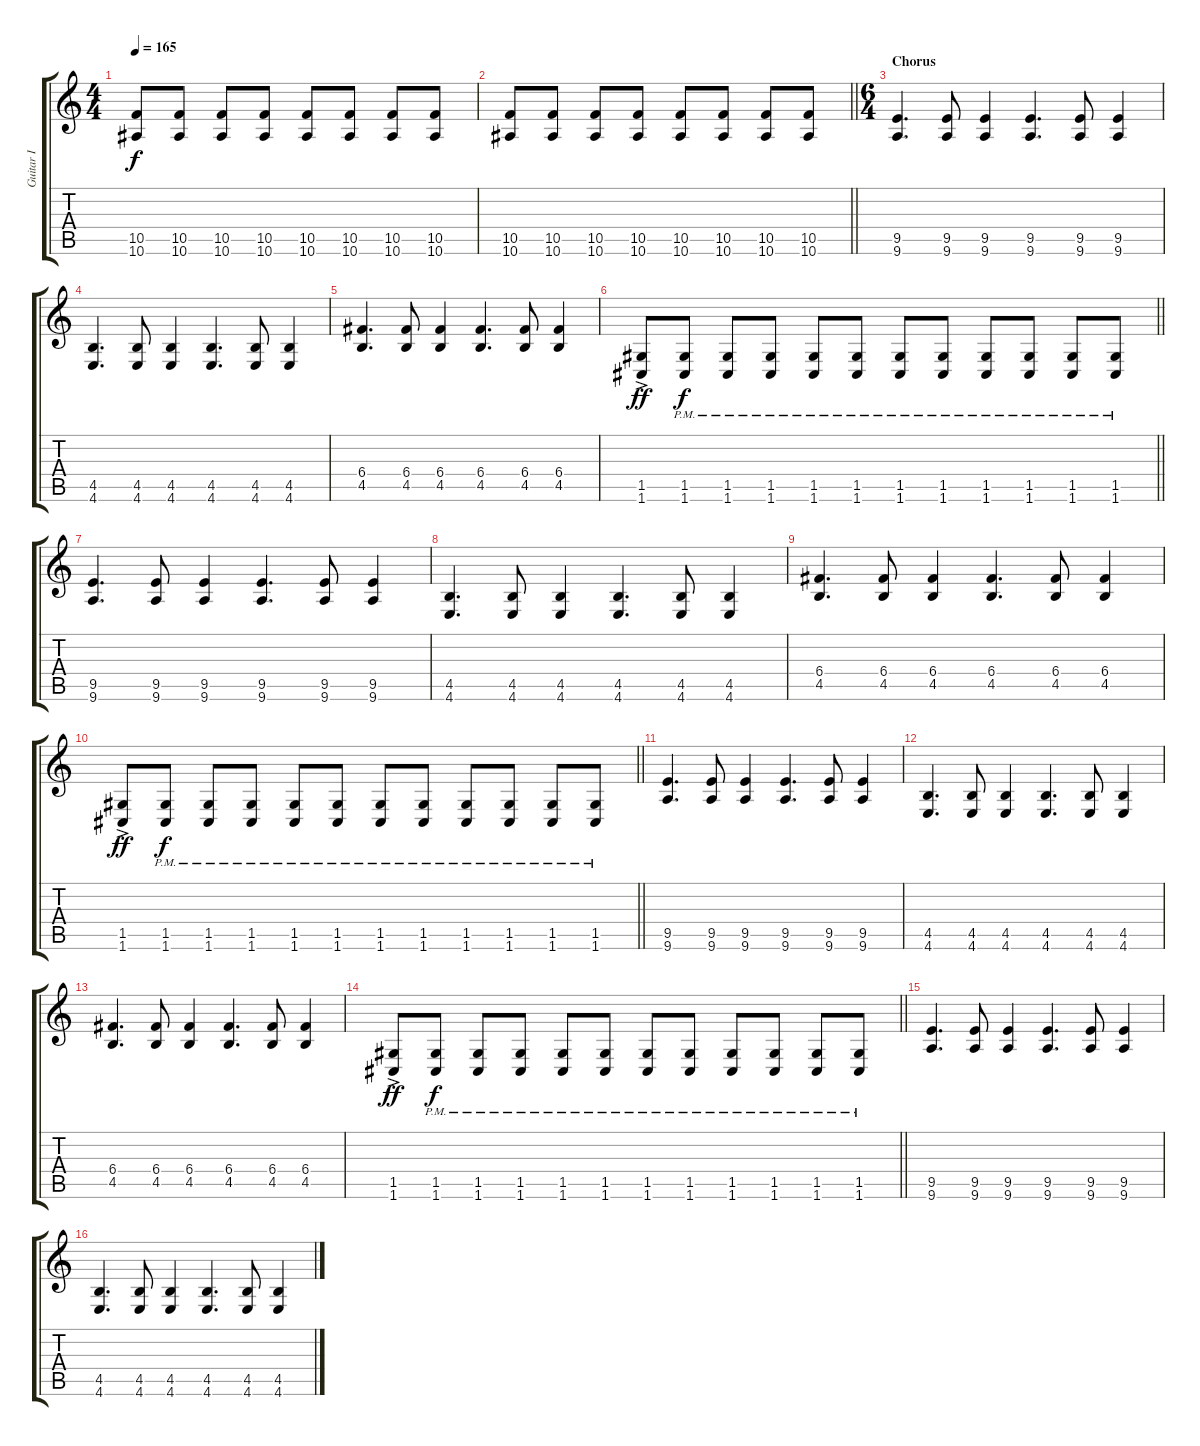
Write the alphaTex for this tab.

\track ("Guitar I" "Guitar I") {instrument distortionguitar}
\staff {score tabs}
\tuning (D4 A3 F3 C3 G2 C2) {hide}
\ts (4 4)
\tempo 165
\clef g2
\ks c
(10.5 10.6).8{dy f} (10.5 10.6).8 (10.5 10.6).8 (10.5 10.6).8 (10.5 10.6).8 (10.5 10.6).8 (10.5 10.6).8 (10.5 10.6).8 |
\barLineRight lightlight
(10.5 10.6).8 (10.5 10.6).8 (10.5 10.6).8 (10.5 10.6).8 (10.5 10.6).8 (10.5 10.6).8 (10.5 10.6).8 (10.5 10.6).8 |
\ts (6 4)
\section ("" "Chorus")
(9.5 9.6).4{d} (9.5 9.6).8 (9.5 9.6).4 (9.5 9.6).4{d} (9.5 9.6).8 (9.5 9.6).4 |
(4.5 4.6).4{d} (4.5 4.6).8 (4.5 4.6).4 (4.5 4.6).4{d} (4.5 4.6).8 (4.5 4.6).4 |
(6.4 4.5).4{d} (6.4 4.5).8 (6.4 4.5).4 (6.4 4.5).4{d} (6.4 4.5).8 (6.4 4.5).4 |
\barLineRight lightlight
(1.5{ac} 1.6{ac}).8{dy ff} (1.5{pm} 1.6{pm}).8{dy f} (1.5{pm} 1.6{pm}).8 (1.5{pm} 1.6{pm}).8 (1.5{pm} 1.6{pm}).8 (1.5{pm} 1.6{pm}).8 (1.5{pm} 1.6{pm}).8 (1.5{pm} 1.6{pm}).8 (1.5{pm} 1.6{pm}).8 (1.5{pm} 1.6{pm}).8 (1.5{pm} 1.6{pm}).8 (1.5{pm} 1.6{pm}).8 |
\section ("" "")
(9.5 9.6).4{d} (9.5 9.6).8 (9.5 9.6).4 (9.5 9.6).4{d} (9.5 9.6).8 (9.5 9.6).4 |
(4.5 4.6).4{d} (4.5 4.6).8 (4.5 4.6).4 (4.5 4.6).4{d} (4.5 4.6).8 (4.5 4.6).4 |
(6.4 4.5).4{d} (6.4 4.5).8 (6.4 4.5).4 (6.4 4.5).4{d} (6.4 4.5).8 (6.4 4.5).4 |
\barLineRight lightlight
(1.5{ac} 1.6{ac}).8{dy ff} (1.5{pm} 1.6{pm}).8{dy f} (1.5{pm} 1.6{pm}).8 (1.5{pm} 1.6{pm}).8 (1.5{pm} 1.6{pm}).8 (1.5{pm} 1.6{pm}).8 (1.5{pm} 1.6{pm}).8 (1.5{pm} 1.6{pm}).8 (1.5{pm} 1.6{pm}).8 (1.5{pm} 1.6{pm}).8 (1.5{pm} 1.6{pm}).8 (1.5{pm} 1.6{pm}).8 |
\section ("" "")
(9.5 9.6).4{d} (9.5 9.6).8 (9.5 9.6).4 (9.5 9.6).4{d} (9.5 9.6).8 (9.5 9.6).4 |
(4.5 4.6).4{d} (4.5 4.6).8 (4.5 4.6).4 (4.5 4.6).4{d} (4.5 4.6).8 (4.5 4.6).4 |
(6.4 4.5).4{d} (6.4 4.5).8 (6.4 4.5).4 (6.4 4.5).4{d} (6.4 4.5).8 (6.4 4.5).4 |
\barLineRight lightlight
(1.5{ac} 1.6{ac}).8{dy ff} (1.5{pm} 1.6{pm}).8{dy f} (1.5{pm} 1.6{pm}).8 (1.5{pm} 1.6{pm}).8 (1.5{pm} 1.6{pm}).8 (1.5{pm} 1.6{pm}).8 (1.5{pm} 1.6{pm}).8 (1.5{pm} 1.6{pm}).8 (1.5{pm} 1.6{pm}).8 (1.5{pm} 1.6{pm}).8 (1.5{pm} 1.6{pm}).8 (1.5{pm} 1.6{pm}).8 |
\section ("" "")
(9.5 9.6).4{d} (9.5 9.6).8 (9.5 9.6).4 (9.5 9.6).4{d} (9.5 9.6).8 (9.5 9.6).4 |
(4.5 4.6).4{d} (4.5 4.6).8 (4.5 4.6).4 (4.5 4.6).4{d} (4.5 4.6).8 (4.5 4.6).4
